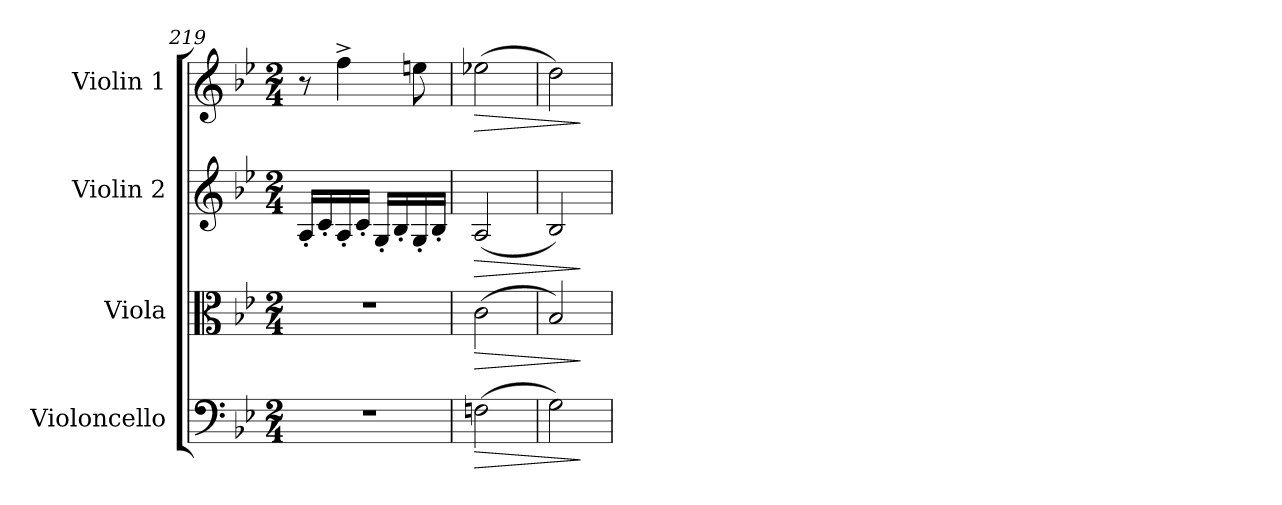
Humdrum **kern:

**kern	**dynam	**kern	**dynam	**kern	**dynam	**kern	**dynam
*part4	*part4	*part3	*part3	*part2	*part2	*part1	*part1
*staff4	*staff4	*staff3	*staff3	*staff2	*staff2	*staff1	*staff1
*I"Violoncello	*	*I"Viola	*	*I"Violin 2	*	*I"Violin 1	*
*I'Vc	*	*I'Vla	*	*I'Vln	*	*I'Vln	*
*clefF4	*	*clefC3	*	*clefG2	*	*clefG2	*
*k[b-e-]	*	*k[b-e-]	*	*k[b-e-]	*	*k[b-e-]	*
*M2/4	*	*M2/4	*	*M2/4	*	*M2/4	*
=219	=219	=219	=219	=219	=219	=219	=219
2r	.	2r	.	16A'/LL	.	8r	.
.	.	.	.	16c'/	.	.	.
.	.	.	.	16A'/	.	4ff^\	.
.	.	.	.	16c'/JJ	.	.	.
.	.	.	.	16G'/LL	.	.	.
.	.	.	.	16B-'/	.	.	.
.	.	.	.	16G'/	.	8een\	.
.	.	.	.	16B-'/JJ	.	.	.
=220	=220	=220	=220	=220	=220	=220	=220
!	!LO:HP:b	!	!LO:HP:b	!	!LO:HP:b	!	!LO:HP:b
(2Fn\	>	(2c\	>	(2A/	>	(2ee-X\	>
=221	=221	=221	=221	=221	=221	=221	=221
2G\)	.	2B-/)	.	2B-/)	.	2dd\)	.
.	]	.	]	.	]	.	]
=	=	=	=	=	=	=	=
*-	*-	*-	*-	*-	*-	*-	*-
